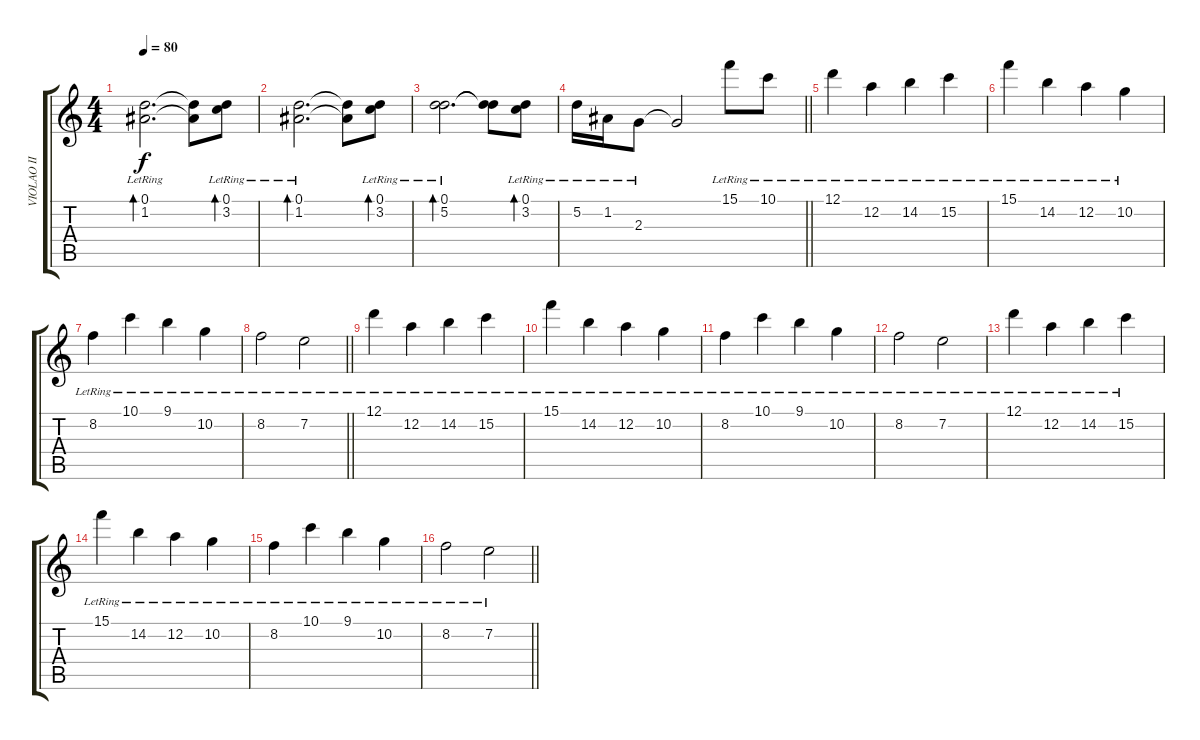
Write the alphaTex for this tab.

\track ("VIOLAO II" "VIOLAO II") {instrument electricguitarjazz}
\staff {score tabs}
\tuning (D4 A3 F3 C3 G2 C2) {hide}
\ts (4 4)
\tempo 80
\clef g2
\ks c
(0.1{lr} 1.2{lr}).2{d bd 240 dy f} (0.1{t} 1.2{t}).8 (0.1{lr} 3.2{lr}).8{bd 240} |
(0.1{lr} 1.2{lr}).2{d bd 240} (0.1{t} 1.2{t}).8 (0.1{lr} 3.2{lr}).8{bd 240} |
(0.1{lr} 5.2{lr}).2{d bd 240} (0.1{t} 5.2{t}).8 (0.1{lr} 3.2{lr}).8{bd 240} |
\barLineRight lightlight
5.2{lr}.16 1.2{lr}.16 2.3{lr}.8 2.3{t}.2 15.1{lr}.8 10.1{lr}.8 |
\section ("" "")
12.1{lr}.4 12.2{lr}.4 14.2{lr}.4 15.2{lr}.4 |
15.1{lr}.4 14.2{lr}.4 12.2{lr}.4 10.2{lr}.4 |
8.2{lr}.4 10.1{lr}.4 9.1{lr}.4 10.2{lr}.4 |
\barLineRight lightlight
8.2{lr}.2 7.2{lr}.2 |
\section ("" "")
12.1{lr}.4 12.2{lr}.4 14.2{lr}.4 15.2{lr}.4 |
15.1{lr}.4 14.2{lr}.4 12.2{lr}.4 10.2{lr}.4 |
8.2{lr}.4 10.1{lr}.4 9.1{lr}.4 10.2{lr}.4 |
8.2{lr}.2 7.2{lr}.2 |
12.1{lr}.4 12.2{lr}.4 14.2{lr}.4 15.2{lr}.4 |
15.1{lr}.4 14.2{lr}.4 12.2{lr}.4 10.2{lr}.4 |
8.2{lr}.4 10.1{lr}.4 9.1{lr}.4 10.2{lr}.4 |
\barLineRight lightlight
8.2{lr}.2 7.2{lr}.2
